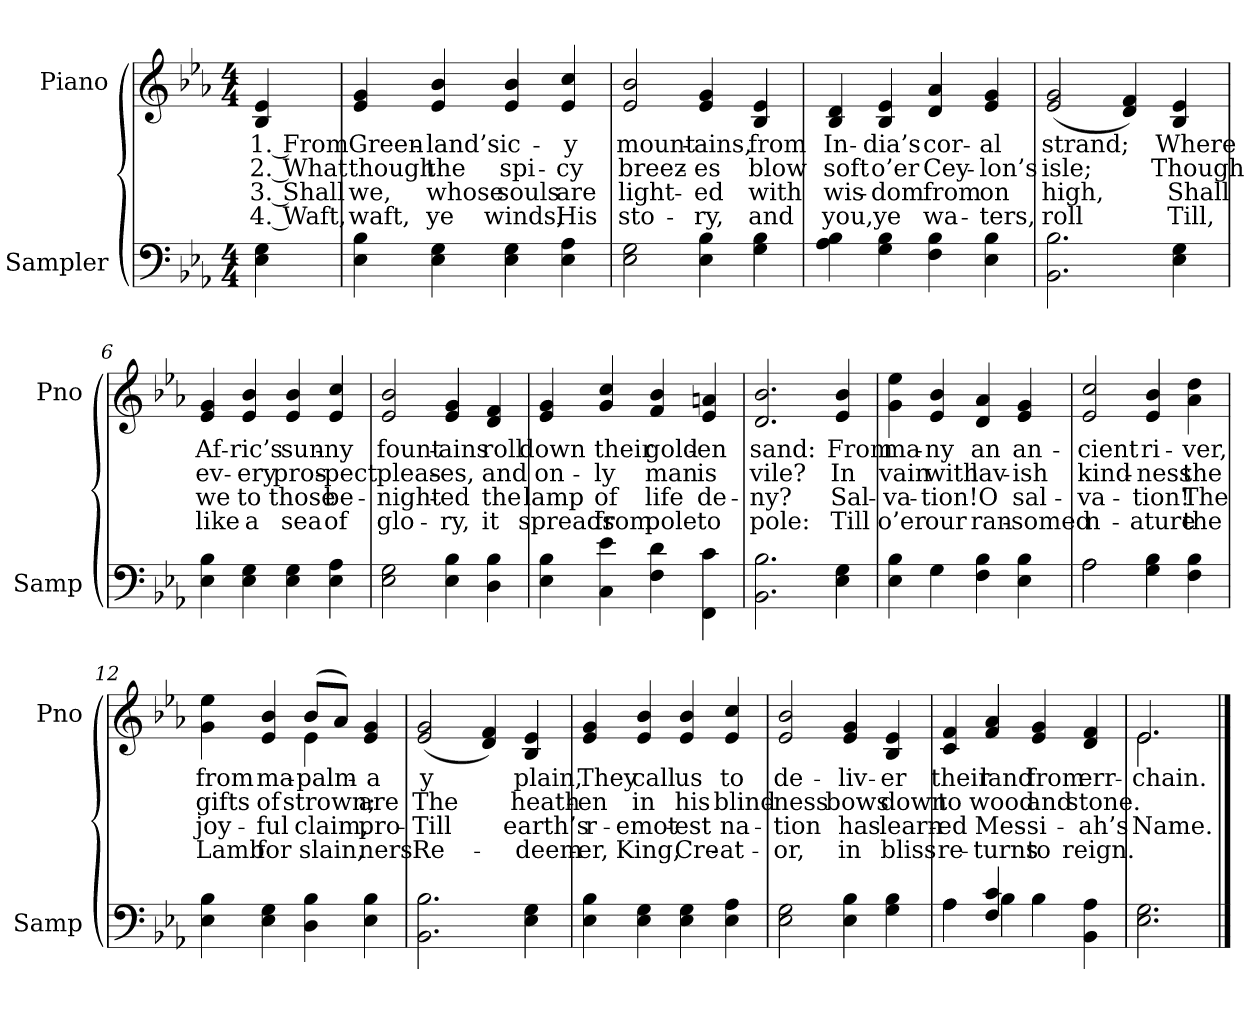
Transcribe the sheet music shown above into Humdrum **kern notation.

**kern	**kern	**text	**text	**text	**text
*part2	*part1	*part1	*part1	*part1	*part1
*staff2	*staff1	*staff1	*staff1	*staff1	*staff1
*I"Sampler	*I"Piano	*	*	*	*
*I'Samp	*I'Pno	*	*	*	*
*clefF4	*clefG2	*	*	*	*
*k[b-e-a-]	*k[b-e-a-]	*	*	*	*
*E-:	*E-:	*	*	*	*
*M4/4	*M4/4	*	*	*	*
=1	=1	=1	=1	=1	=1
4E- 4G	4B- 4e-	1. From	2. What	3. Shall	4. Waft,
=2	=2	=2	=2	=2	=2
4E- 4B-	4e- 4g	Green-	though	we,	waft,
4E- 4G	4e- 4b-	-land’s	the	whose	ye
4E- 4G	4e- 4b-	ic-	spi-	souls	winds,
4E- 4A-	4e- 4cc	-y	-cy	are	His
=3	=3	=3	=3	=3	=3
2E- 2G	2e- 2b-	mount-	breez-	light-	sto-
4E- 4B-	4e- 4g	-ains,	-es	-ed	-ry,
4G 4B-	4B- 4e-	from	blow	with	and
=4	=4	=4	=4	=4	=4
4A- 4B-	4B- 4d	In-	soft	wis-	you,
4G 4B-	4B- 4e-	-dia’s	o’er	-dom	ye
4F 4B-	4d 4a-	cor-	Cey-	from	wa-
4E- 4B-	4e- 4g	-al	-lon’s	on	-ters,
=5	=5	=5	=5	=5	=5
2.BB- 2.B-	(2e- 2g	strand;	isle;	high,	roll
.	4d 4f)	.	.	.	.
4E- 4G	4B- 4e-	Where	Though	Shall	Till,
=6	=6	=6	=6	=6	=6
4E- 4B-	4e- 4g	Af-	ev-	we	like
4E- 4G	4e- 4b-	-ric’s	-ery	to	a
4E- 4G	4e- 4b-	sun-	pros-	those	sea
4E- 4A-	4e- 4cc	-ny	-pect	be-	of
=7	=7	=7	=7	=7	=7
2E- 2G	2e- 2b-	fount-	pleas-	-night-	glo-
4E- 4B-	4e- 4g	-ains	-es,	-ed	-ry,
4D 4B-	4d 4f	roll	and	the	it
=8	=8	=8	=8	=8	=8
4E- 4B-	4e- 4g	down	on-	lamp	spreads
4C 4e-	4g 4cc	their	-ly	of	from
4F 4d	4f 4b-	gold-	man	life	pole
4FF 4c	4e- 4an	-en	is	de-	to
=9	=9	=9	=9	=9	=9
2.BB- 2.B-	2.d 2.b-	sand:	vile?	-ny?	pole:
4E- 4G	4e- 4b-	From	In	Sal-	Till
=10	=10	=10	=10	=10	=10
4E- 4B-	4g 4ee-	ma-	vain	-va-	o’er
4G	4e- 4b-	-ny	with	-tion!	our
4F 4B-	4d 4a-	an	lav-	O	ran-
4E- 4B-	4e- 4g	an-	-ish	sal-	-somed
=11	=11	=11	=11	=11	=11
*^	*	*	*	*	*
2A-\	2A-	2e- 2cc	-cient	kind-	-va-	n-
4G 4B-	2ryy	4e- 4b-	ri-	-ness	-tion!	-ature
4F 4B-	.	4a- 4dd	-ver,	the	The	the
*v	*v	*	*	*	*	*
=12	=12	=12	=12	=12	=12
*	*^	*	*	*	*
4E- 4B-	4g 4ee-	2ryy	from	gifts	joy-	Lamb
4E- 4G	4e- 4b-	.	ma-	of	-ful	for
4D 4B-	(8b-/L	4e-	palm-	strown;	-claim,	slain,
.	8a-/J)	.	.	.	.	.
4E- 4B-	4e- 4g	4ryy	a	are	pro-	-ners
*	*v	*v	*	*	*	*
=13	=13	=13	=13	=13	=13
2.BB- 2.B-	(2e- 2g	-y	The	Till	Re-
.	4d 4f)	.	.	.	.
4E- 4G	4B- 4e-	plain,	heath-	earth’s	-deem-
=14	=14	=14	=14	=14	=14
4E- 4B-	4e- 4g	They	-en	r-	-er,
4E- 4G	4e- 4b-	call	in	-emot-	King,
4E- 4G	4e- 4b-	us	his	-est	Cre-
4E- 4A-	4e- 4cc	to	blind-	na-	-at-
=15	=15	=15	=15	=15	=15
2E- 2G	2e- 2b-	de-	-ness	-tion	-or,
4E- 4B-	4e- 4g	-liv-	bows	has	in
4G 4B-	4B- 4e-	-er	down	learn-	bliss
=16	=16	=16	=16	=16	=16
*^	*	*	*	*	*
4A-\	4A-	4c 4f	their	to	-ed	re-
4F 4c	4B-	4f 4a-	land	wood	Mes-	-turns
4B-\	2ryy	4e- 4g	from	and	-si-	to
4BB- 4A-	.	4d 4f	err-	stone.	-ah’s	reign.
*v	*v	*	*	*	*	*
=17	=17	=17	=17	=17	=17
*	*^	*	*	*	*
2.E- 2.G	2.e-/	2.e-	chain.	.	Name.	.
*	*v	*v	*	*	*	*
==	==	==	==	==	==
*-	*-	*-	*-	*-	*-
